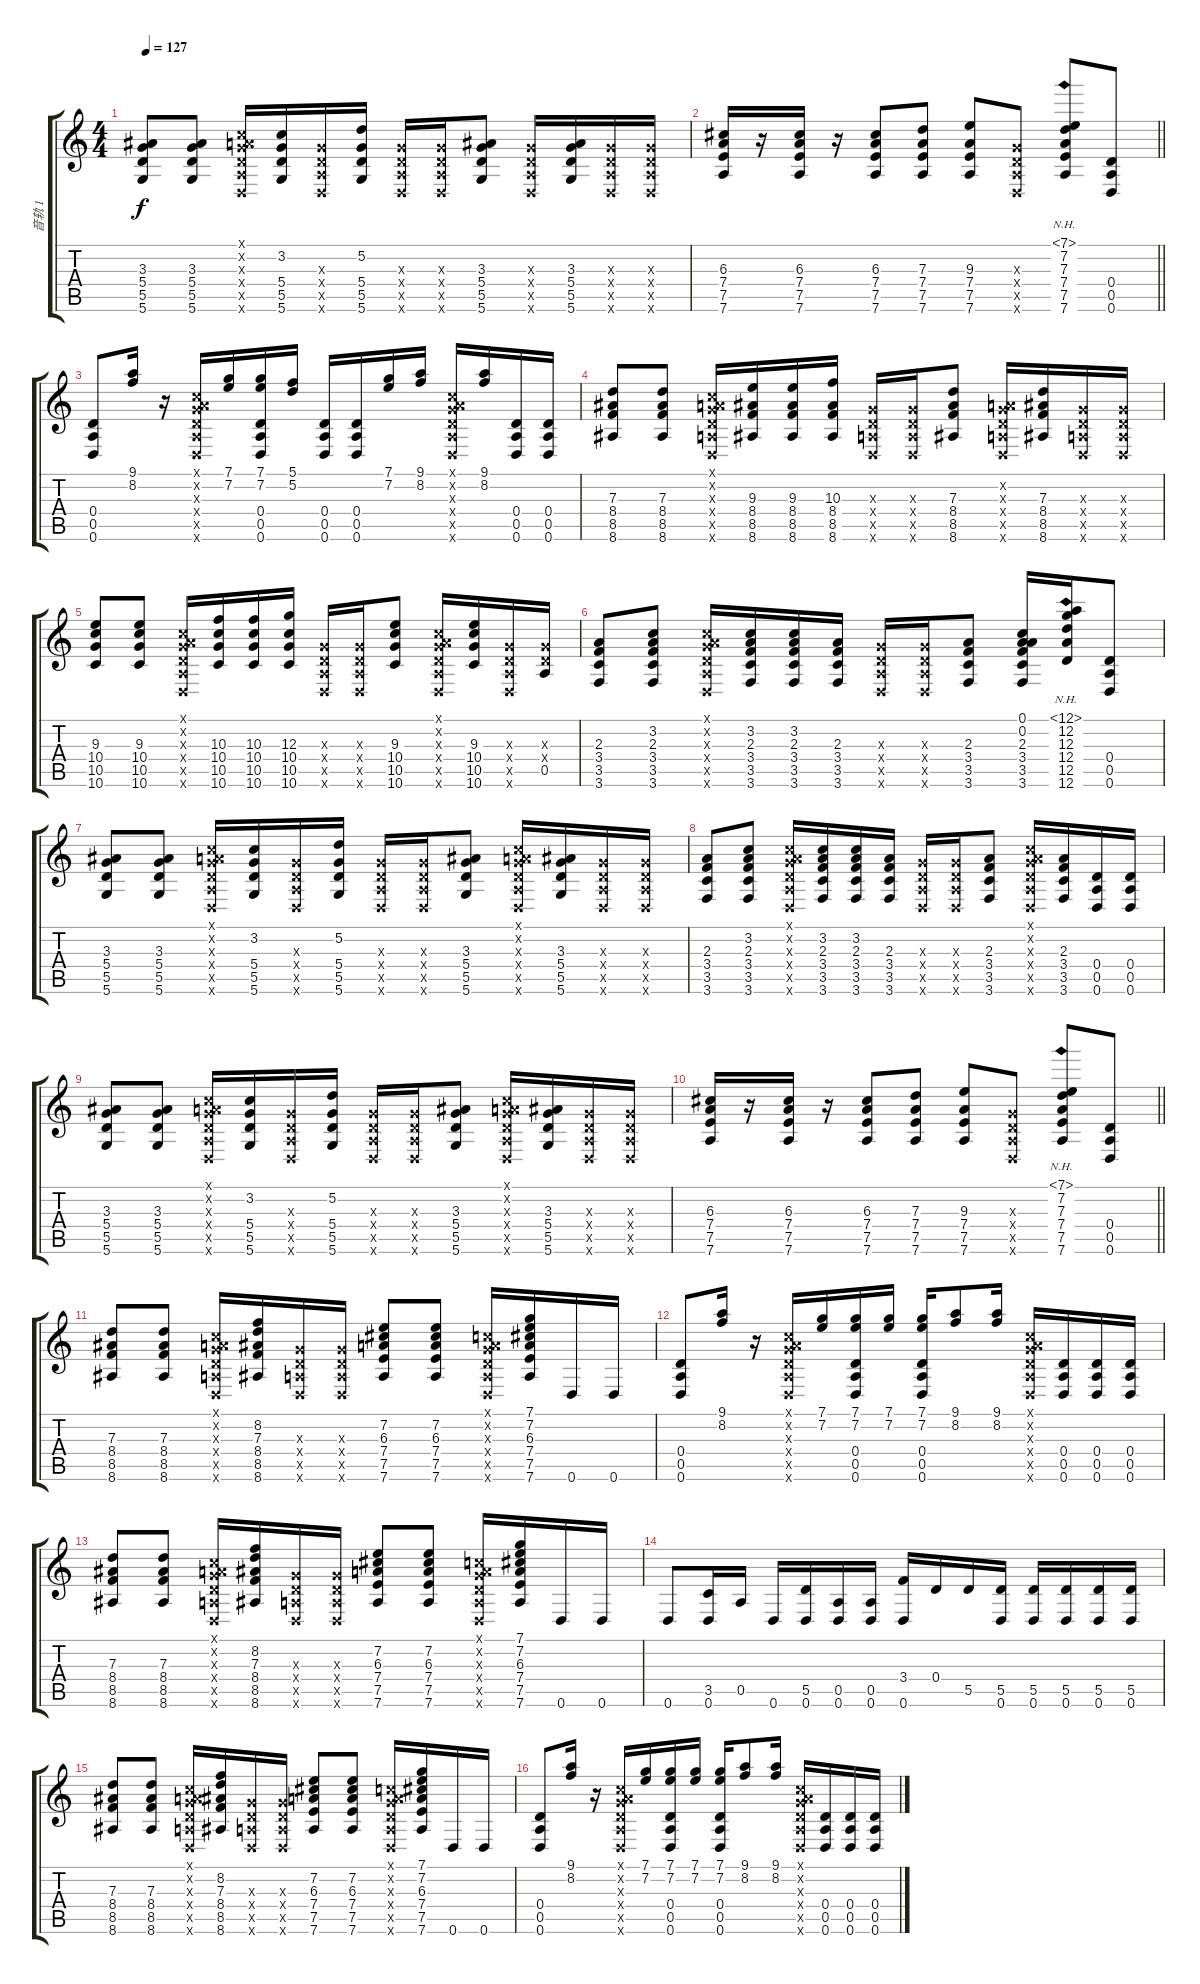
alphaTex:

\track ("音轨 1" "音轨 1") {instrument acousticguitarsteel}
\staff {score tabs}
\tuning (C4 A3 G3 D3 A2 D2) {hide}
\ts (4 4)
\tempo 127
\clef g2
\ks c
(3.3 5.4 5.5 5.6).8{dy f} (3.3 5.4 5.5 5.6).8 (0.1{x} 0.2{x} 0.3{x} 0.4{x} 0.5{x} 0.6{x}).16 (3.2 5.4 5.5 5.6).16 (0.3{x} 0.4{x} 0.5{x} 0.6{x}).16 (5.2 5.4 5.5 5.6).16 (0.3{x} 0.4{x} 0.5{x} 0.6{x}).16 (0.3{x} 0.4{x} 0.5{x} 0.6{x}).16 (3.3 5.4 5.5 5.6).8 (0.3{x} 0.4{x} 0.5{x} 0.6{x}).16 (3.3 5.4 5.5 5.6).16 (0.3{x} 0.4{x} 0.5{x} 0.6{x}).16 (0.3{x} 0.4{x} 0.5{x} 0.6{x}).16 |
\barLineRight lightlight
(6.3 7.4 7.5 7.6).16 r.16 (6.3 7.4 7.5 7.6).16 r.16 (6.3 7.4 7.5 7.6).8 (7.3 7.4 7.5 7.6).8 (9.3 7.4 7.5 7.6).8 (0.3{x} 0.4{x} 0.5{x} 0.6{x}).8 (7.1{nh} 7.2 7.3 7.4 7.5 7.6).8 (0.4 0.5 0.6).8 |
(0.4 0.5 0.6).8 (9.1 8.2).16 r.16 (0.1{x} 0.2{x} 0.3{x} 0.4{x} 0.5{x} 0.6{x}).16 (7.1 7.2).16 (7.1 7.2 0.4 0.5 0.6).16 (5.1 5.2).16 (0.4 0.5 0.6).16 (0.4 0.5 0.6).16 (7.1 7.2).16 (9.1 8.2).16 (0.1{x} 0.2{x} 0.3{x} 0.4{x} 0.5{x} 0.6{x}).16 (9.1 8.2).16 (0.4 0.5 0.6).16 (0.4 0.5 0.6).16 |
(7.3 8.4 8.5 8.6).8 (7.3 8.4 8.5 8.6).8 (0.1{x} 0.2{x} 0.3{x} 0.4{x} 0.5{x} 0.6{x}).16 (9.3 8.4 8.5 8.6).16 (9.3 8.4 8.5 8.6).16 (10.3 8.4 8.5 8.6).16 (0.3{x} 0.4{x} 0.5{x} 0.6{x}).16 (0.3{x} 0.4{x} 0.5{x} 0.6{x}).16 (7.3 8.4 8.5 8.6).8 (0.2{x} 0.3{x} 0.4{x} 0.5{x} 0.6{x}).16 (7.3 8.4 8.5 8.6).16 (0.3{x} 0.4{x} 0.5{x} 0.6{x}).16 (0.3{x} 0.4{x} 0.5{x} 0.6{x}).16 |
(9.3 10.4 10.5 10.6).8 (9.3 10.4 10.5 10.6).8 (0.1{x} 0.2{x} 0.3{x} 0.4{x} 0.5{x} 0.6{x}).16 (10.3 10.4 10.5 10.6).16 (10.3 10.4 10.5 10.6).16 (12.3 10.4 10.5 10.6).16 (0.3{x} 0.4{x} 0.5{x} 0.6{x}).16 (0.3{x} 0.4{x} 0.5{x} 0.6{x}).16 (9.3 10.4 10.5 10.6).8 (0.1{x} 0.2{x} 0.3{x} 0.4{x} 0.5{x} 0.6{x}).16 (9.3 10.4 10.5 10.6).16 (0.3{x} 0.4{x} 0.5{x} 0.6{x}).16 (0.3{x} 0.4{x} 0.5).16 |
(2.3 3.4 3.5 3.6).8 (3.2 2.3 3.4 3.5 3.6).8 (0.1{x} 0.2{x} 0.3{x} 0.4{x} 0.5{x} 0.6{x}).16 (3.2 2.3 3.4 3.5 3.6).16 (3.2 2.3 3.4 3.5 3.6).16 (2.3 3.4 3.5 3.6).16 (0.3{x} 0.4{x} 0.5{x} 0.6{x}).16 (0.3{x} 0.4{x} 0.5{x} 0.6{x}).16 (2.3 3.4 3.5 3.6).8 (0.1 0.2 2.3 3.4 3.5 3.6).16 (12.1{nh} 12.2 12.3 12.4 12.5 12.6).16 (0.4 0.5 0.6).8 |
(3.3 5.4 5.5 5.6).8 (3.3 5.4 5.5 5.6).8 (0.1{x} 0.2{x} 0.3{x} 0.4{x} 0.5{x} 0.6{x}).16 (3.2 5.4 5.5 5.6).16 (0.3{x} 0.4{x} 0.5{x} 0.6{x}).16 (5.2 5.4 5.5 5.6).16 (0.3{x} 0.4{x} 0.5{x} 0.6{x}).16 (0.3{x} 0.4{x} 0.5{x} 0.6{x}).16 (3.3 5.4 5.5 5.6).8 (0.1{x} 0.2{x} 0.3{x} 0.4{x} 0.5{x} 0.6{x}).16 (3.3 5.4 5.5 5.6).16 (0.3{x} 0.4{x} 0.5{x} 0.6{x}).16 (0.3{x} 0.4{x} 0.5{x} 0.6{x}).16 |
(2.3 3.4 3.5 3.6).8 (3.2 2.3 3.4 3.5 3.6).8 (0.1{x} 0.2{x} 0.3{x} 0.4{x} 0.5{x} 0.6{x}).16 (3.2 2.3 3.4 3.5 3.6).16 (3.2 2.3 3.4 3.5 3.6).16 (2.3 3.4 3.5 3.6).16 (0.3{x} 0.4{x} 0.5{x} 0.6{x}).16 (0.3{x} 0.4{x} 0.5{x} 0.6{x}).16 (2.3 3.4 3.5 3.6).8 (0.1{x} 0.2{x} 0.3{x} 0.4{x} 0.5{x} 0.6{x}).16 (2.3 3.4 3.5 3.6).16 (0.4 0.5 0.6).16 (0.4 0.5 0.6).16 |
(3.3 5.4 5.5 5.6).8 (3.3 5.4 5.5 5.6).8 (0.1{x} 0.2{x} 0.3{x} 0.4{x} 0.5{x} 0.6{x}).16 (3.2 5.4 5.5 5.6).16 (0.3{x} 0.4{x} 0.5{x} 0.6{x}).16 (5.2 5.4 5.5 5.6).16 (0.3{x} 0.4{x} 0.5{x} 0.6{x}).16 (0.3{x} 0.4{x} 0.5{x} 0.6{x}).16 (3.3 5.4 5.5 5.6).8 (0.1{x} 0.2{x} 0.3{x} 0.4{x} 0.5{x} 0.6{x}).16 (3.3 5.4 5.5 5.6).16 (0.3{x} 0.4{x} 0.5{x} 0.6{x}).16 (0.3{x} 0.4{x} 0.5{x} 0.6{x}).16 |
\barLineRight lightlight
(6.3 7.4 7.5 7.6).16 r.16 (6.3 7.4 7.5 7.6).16 r.16 (6.3 7.4 7.5 7.6).8 (7.3 7.4 7.5 7.6).8 (9.3 7.4 7.5 7.6).8 (0.3{x} 0.4{x} 0.5{x} 0.6{x}).8 (7.1{nh} 7.2 7.3 7.4 7.5 7.6).8 (0.4 0.5 0.6).8 |
(7.3 8.4 8.5 8.6).8 (7.3 8.4 8.5 8.6).8 (0.1{x} 0.2{x} 0.3{x} 0.4{x} 0.5{x} 0.6{x}).16 (8.2 7.3 8.4 8.5 8.6).16 (0.3{x} 0.4{x} 0.5{x} 0.6{x}).16 (0.3{x} 0.4{x} 0.5{x} 0.6{x}).16 (7.2 6.3 7.4 7.5 7.6).8 (7.2 6.3 7.4 7.5 7.6).8 (0.1{x} 0.2{x} 0.3{x} 0.4{x} 0.5{x} 0.6{x}).16 (7.1 7.2 6.3 7.4 7.5 7.6).16 0.6.16 0.6.16 |
(0.4 0.5 0.6).8 (9.1 8.2).16 r.16 (0.1{x} 0.2{x} 0.3{x} 0.4{x} 0.5{x} 0.6{x}).16 (7.1 7.2).16 (7.1 7.2 0.4 0.5 0.6).16 (7.1 7.2).16 (7.1 7.2 0.4 0.5 0.6).16 (9.1 8.2).8 (9.1 8.2).16 (0.1{x} 0.2{x} 0.3{x} 0.4{x} 0.5{x} 0.6{x}).16 (0.4 0.5 0.6).16 (0.4 0.5 0.6).16 (0.4 0.5 0.6).16 |
(7.3 8.4 8.5 8.6).8 (7.3 8.4 8.5 8.6).8 (0.1{x} 0.2{x} 0.3{x} 0.4{x} 0.5{x} 0.6{x}).16 (8.2 7.3 8.4 8.5 8.6).16 (0.3{x} 0.4{x} 0.5{x} 0.6{x}).16 (0.3{x} 0.4{x} 0.5{x} 0.6{x}).16 (7.2 6.3 7.4 7.5 7.6).8 (7.2 6.3 7.4 7.5 7.6).8 (0.1{x} 0.2{x} 0.3{x} 0.4{x} 0.5{x} 0.6{x}).16 (7.1 7.2 6.3 7.4 7.5 7.6).16 0.6.16 0.6.16 |
0.6.8 (3.5 0.6).16 0.5.16 0.6.16 (5.5 0.6).16 (0.5 0.6).16 (0.5 0.6).16 (3.4 0.6).16 0.4.16 5.5.16 (5.5 0.6).16 (5.5 0.6).16 (5.5 0.6).16 (5.5 0.6).16 (5.5 0.6).16 |
(7.3 8.4 8.5 8.6).8 (7.3 8.4 8.5 8.6).8 (0.1{x} 0.2{x} 0.3{x} 0.4{x} 0.5{x} 0.6{x}).16 (8.2 7.3 8.4 8.5 8.6).16 (0.3{x} 0.4{x} 0.5{x} 0.6{x}).16 (0.3{x} 0.4{x} 0.5{x} 0.6{x}).16 (7.2 6.3 7.4 7.5 7.6).8 (7.2 6.3 7.4 7.5 7.6).8 (0.1{x} 0.2{x} 0.3{x} 0.4{x} 0.5{x} 0.6{x}).16 (7.1 7.2 6.3 7.4 7.5 7.6).16 0.6.16 0.6.16 |
(0.4 0.5 0.6).8 (9.1 8.2).16 r.16 (0.1{x} 0.2{x} 0.3{x} 0.4{x} 0.5{x} 0.6{x}).16 (7.1 7.2).16 (7.1 7.2 0.4 0.5 0.6).16 (7.1 7.2).16 (7.1 7.2 0.4 0.5 0.6).16 (9.1 8.2).8 (9.1 8.2).16 (0.1{x} 0.2{x} 0.3{x} 0.4{x} 0.5{x} 0.6{x}).16 (0.4 0.5 0.6).16 (0.4 0.5 0.6).16 (0.4 0.5 0.6).16
